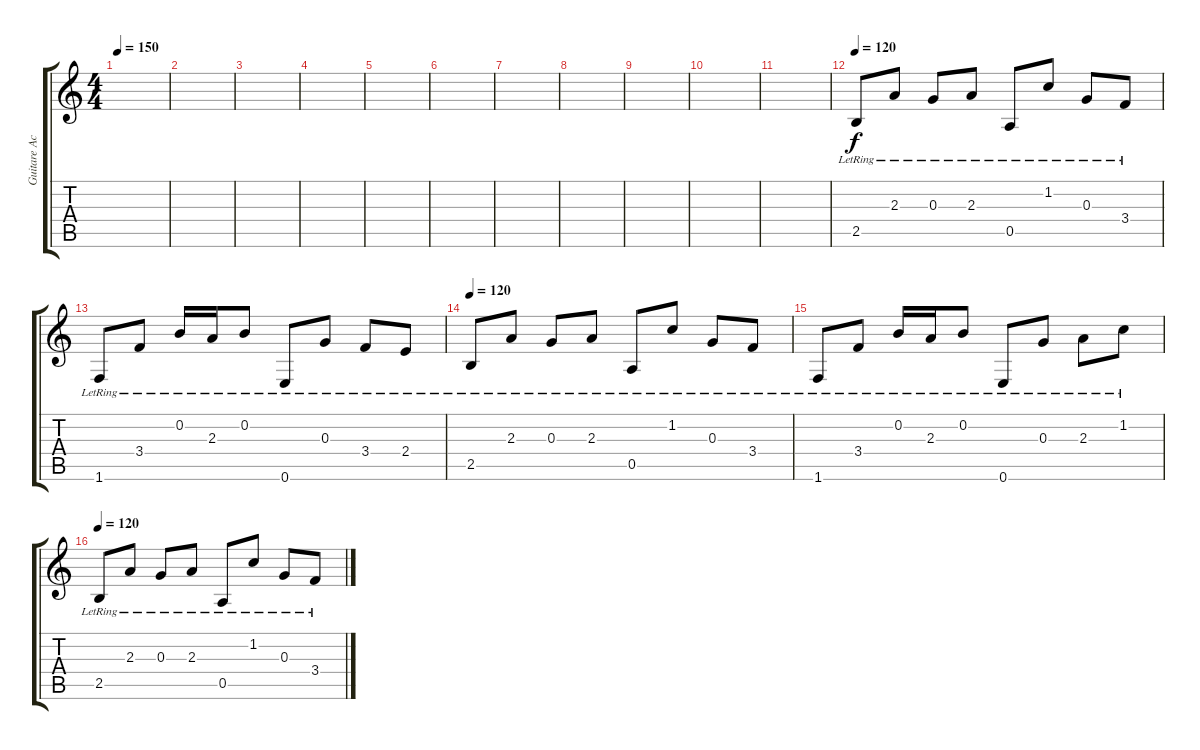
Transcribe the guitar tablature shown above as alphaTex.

\track ("Guitare Acoustique" "Guitare Ac") {instrument acousticguitarsteel}
\staff {score tabs}
\tuning (E4 B3 G3 D3 A2 E2) {hide}
\ts (4 4)
\tempo 150
\clef g2
\ks c
|
|
|
|
|
|
|
|
|
|
|
\tempo 120
2.5{lr}.8 2.3{lr}.8 0.3{lr}.8 2.3{lr}.8 0.5{lr}.8 1.2{lr}.8 0.3{lr}.8 3.4{lr}.8 |
1.6{lr}.8 3.4{lr}.8 0.2{lr}.16 2.3{lr}.16 0.2{lr}.8 0.6{lr}.8 0.3{lr}.8 3.4{lr}.8 2.4{lr}.8 |
\tempo 120
2.5{lr}.8 2.3{lr}.8 0.3{lr}.8 2.3{lr}.8 0.5{lr}.8 1.2{lr}.8 0.3{lr}.8 3.4{lr}.8 |
1.6{lr}.8 3.4{lr}.8 0.2{lr}.16 2.3{lr}.16 0.2{lr}.8 0.6{lr}.8 0.3{lr}.8 2.3{lr}.8 1.2{lr}.8 |
\tempo 120
2.5{lr}.8 2.3{lr}.8 0.3{lr}.8 2.3{lr}.8 0.5{lr}.8 1.2{lr}.8 0.3{lr}.8 3.4{lr}.8
